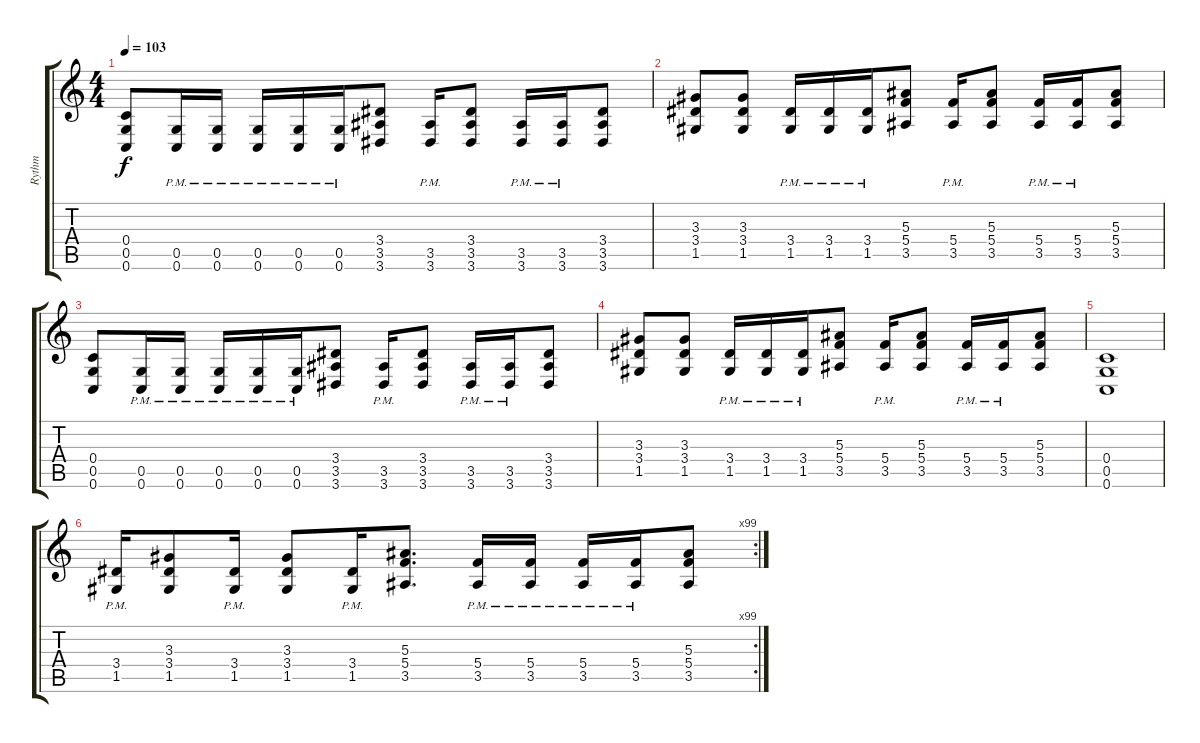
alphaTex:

\track ("Rythm" "Rythm") {instrument distortionguitar}
\staff {score tabs}
\tuning (D4 A3 F3 C3 G2 C2) {hide}
\ts (4 4)
\tempo 103
\clef g2
\ks c
(0.4 0.5 0.6).8{dy f} (0.5{pm} 0.6{pm}).16 (0.5{pm} 0.6{pm}).16 (0.5{pm} 0.6{pm}).16 (0.5{pm} 0.6{pm}).16 (0.5{pm} 0.6{pm}).16 (3.4 3.5 3.6).8 (3.5{pm} 3.6{pm}).16 (3.4 3.5 3.6).8 (3.5{pm} 3.6{pm}).16 (3.5{pm} 3.6{pm}).16 (3.4 3.5 3.6).8 |
(3.3 3.4 1.5).8 (3.3 3.4 1.5).8 (3.4{pm} 1.5{pm}).16 (3.4{pm} 1.5{pm}).16 (3.4{pm} 1.5{pm}).16 (5.3 5.4 3.5).8 (5.4{pm} 3.5{pm}).16 (5.3 5.4 3.5).8 (5.4{pm} 3.5{pm}).16 (5.4{pm} 3.5{pm}).16 (5.3 5.4 3.5).8 |
(0.4 0.5 0.6).8 (0.5{pm} 0.6{pm}).16 (0.5{pm} 0.6{pm}).16 (0.5{pm} 0.6{pm}).16 (0.5{pm} 0.6{pm}).16 (0.5{pm} 0.6{pm}).16 (3.4 3.5 3.6).8 (3.5{pm} 3.6{pm}).16 (3.4 3.5 3.6).8 (3.5{pm} 3.6{pm}).16 (3.5{pm} 3.6{pm}).16 (3.4 3.5 3.6).8 |
(3.3 3.4 1.5).8 (3.3 3.4 1.5).8 (3.4{pm} 1.5{pm}).16 (3.4{pm} 1.5{pm}).16 (3.4{pm} 1.5{pm}).16 (5.3 5.4 3.5).8 (5.4{pm} 3.5{pm}).16 (5.3 5.4 3.5).8 (5.4{pm} 3.5{pm}).16 (5.4{pm} 3.5{pm}).16 (5.3 5.4 3.5).8 |
(0.4 0.5 0.6).1 |
\rc 99
(3.4{pm} 1.5{pm}).16 (3.3 3.4 1.5).8 (3.4{pm} 1.5{pm}).16 (3.3 3.4 1.5).8 (3.4{pm} 1.5{pm}).16 (5.3 5.4 3.5).8{d} (5.4{pm} 3.5{pm}).16 (5.4{pm} 3.5{pm}).16 (5.4{pm} 3.5{pm}).16 (5.4{pm} 3.5{pm}).16 (5.3 5.4 3.5).8
